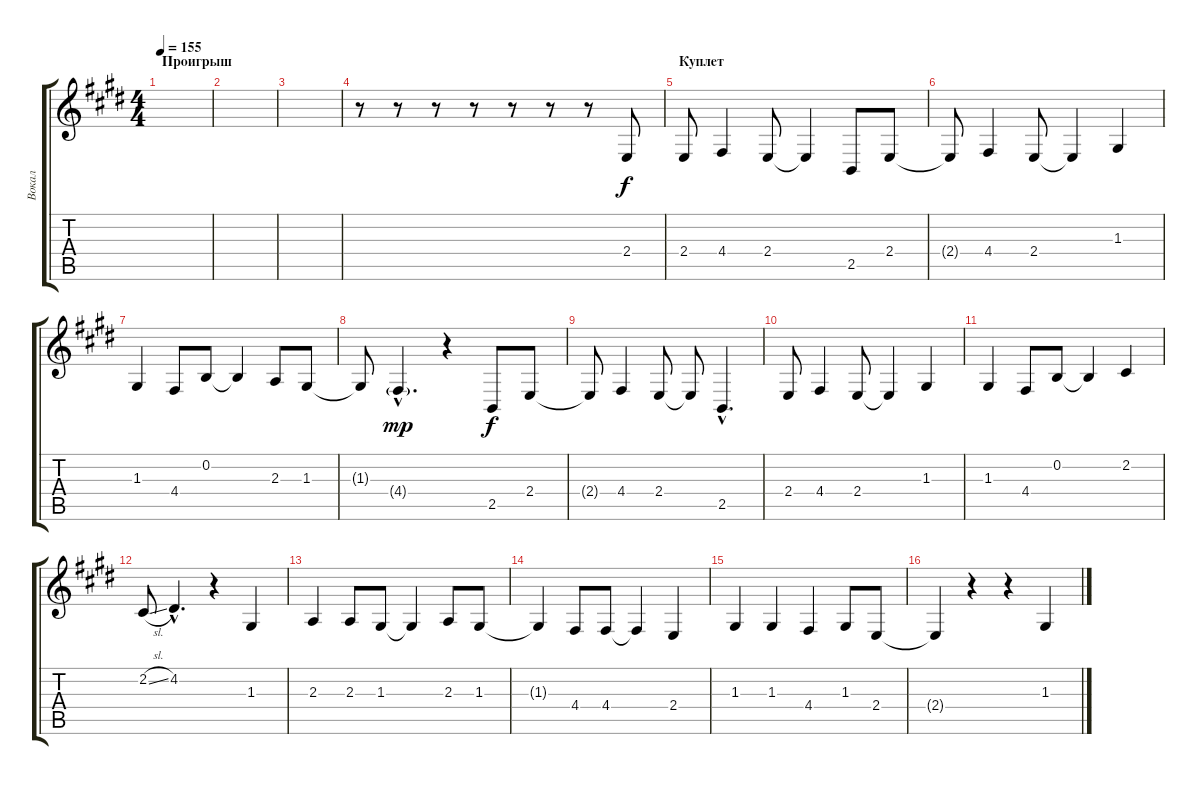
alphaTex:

\track ("Вокал" "Вокал") {instrument viola}
\staff {score tabs}
\tuning (E4 B3 G3 D3 A2 E2) {hide}
\ts (4 4)
\section ("" "Проигрыш")
\tempo 155
\clef g2
\ks e
|
|
|
r.8 r.8 r.8 r.8 r.8 r.8 r.8 2.4.8 |
\section ("" "Куплет")
2.4.8 4.4.4 2.4.8 2.4{t}.4 2.5.8 2.4.8 |
2.4{t}.8 4.4.4 2.4.8 2.4{t}.4 1.3.4 |
1.3.4 4.4.8 0.2.8 0.2{t}.4 2.3.8 1.3.8 |
1.3{t}.8 4.4{g hac}.4{d dy mp} r.4 2.5.8{dy f} 2.4.8 |
2.4{t}.8 4.4.4 2.4.8 2.4{t}.8 2.5{hac}.4{d} |
2.4.8 4.4.4 2.4.8 2.4{t}.4 1.3.4 |
1.3.4 4.4.8 0.2.8 0.2{t}.4 2.2.4 |
2.2{sl}.8 4.2{hac}.4{d} r.4 1.3.4 |
2.3.4 2.3.8 1.3.8 1.3{t}.4 2.3.8 1.3.8 |
1.3{t}.4 4.4.8 4.4.8 4.4{t}.4 2.4.4 |
1.3.4 1.3.4 4.4.4 1.3.8 2.4.8 |
2.4{t}.4 r.4 r.4 1.3.4
